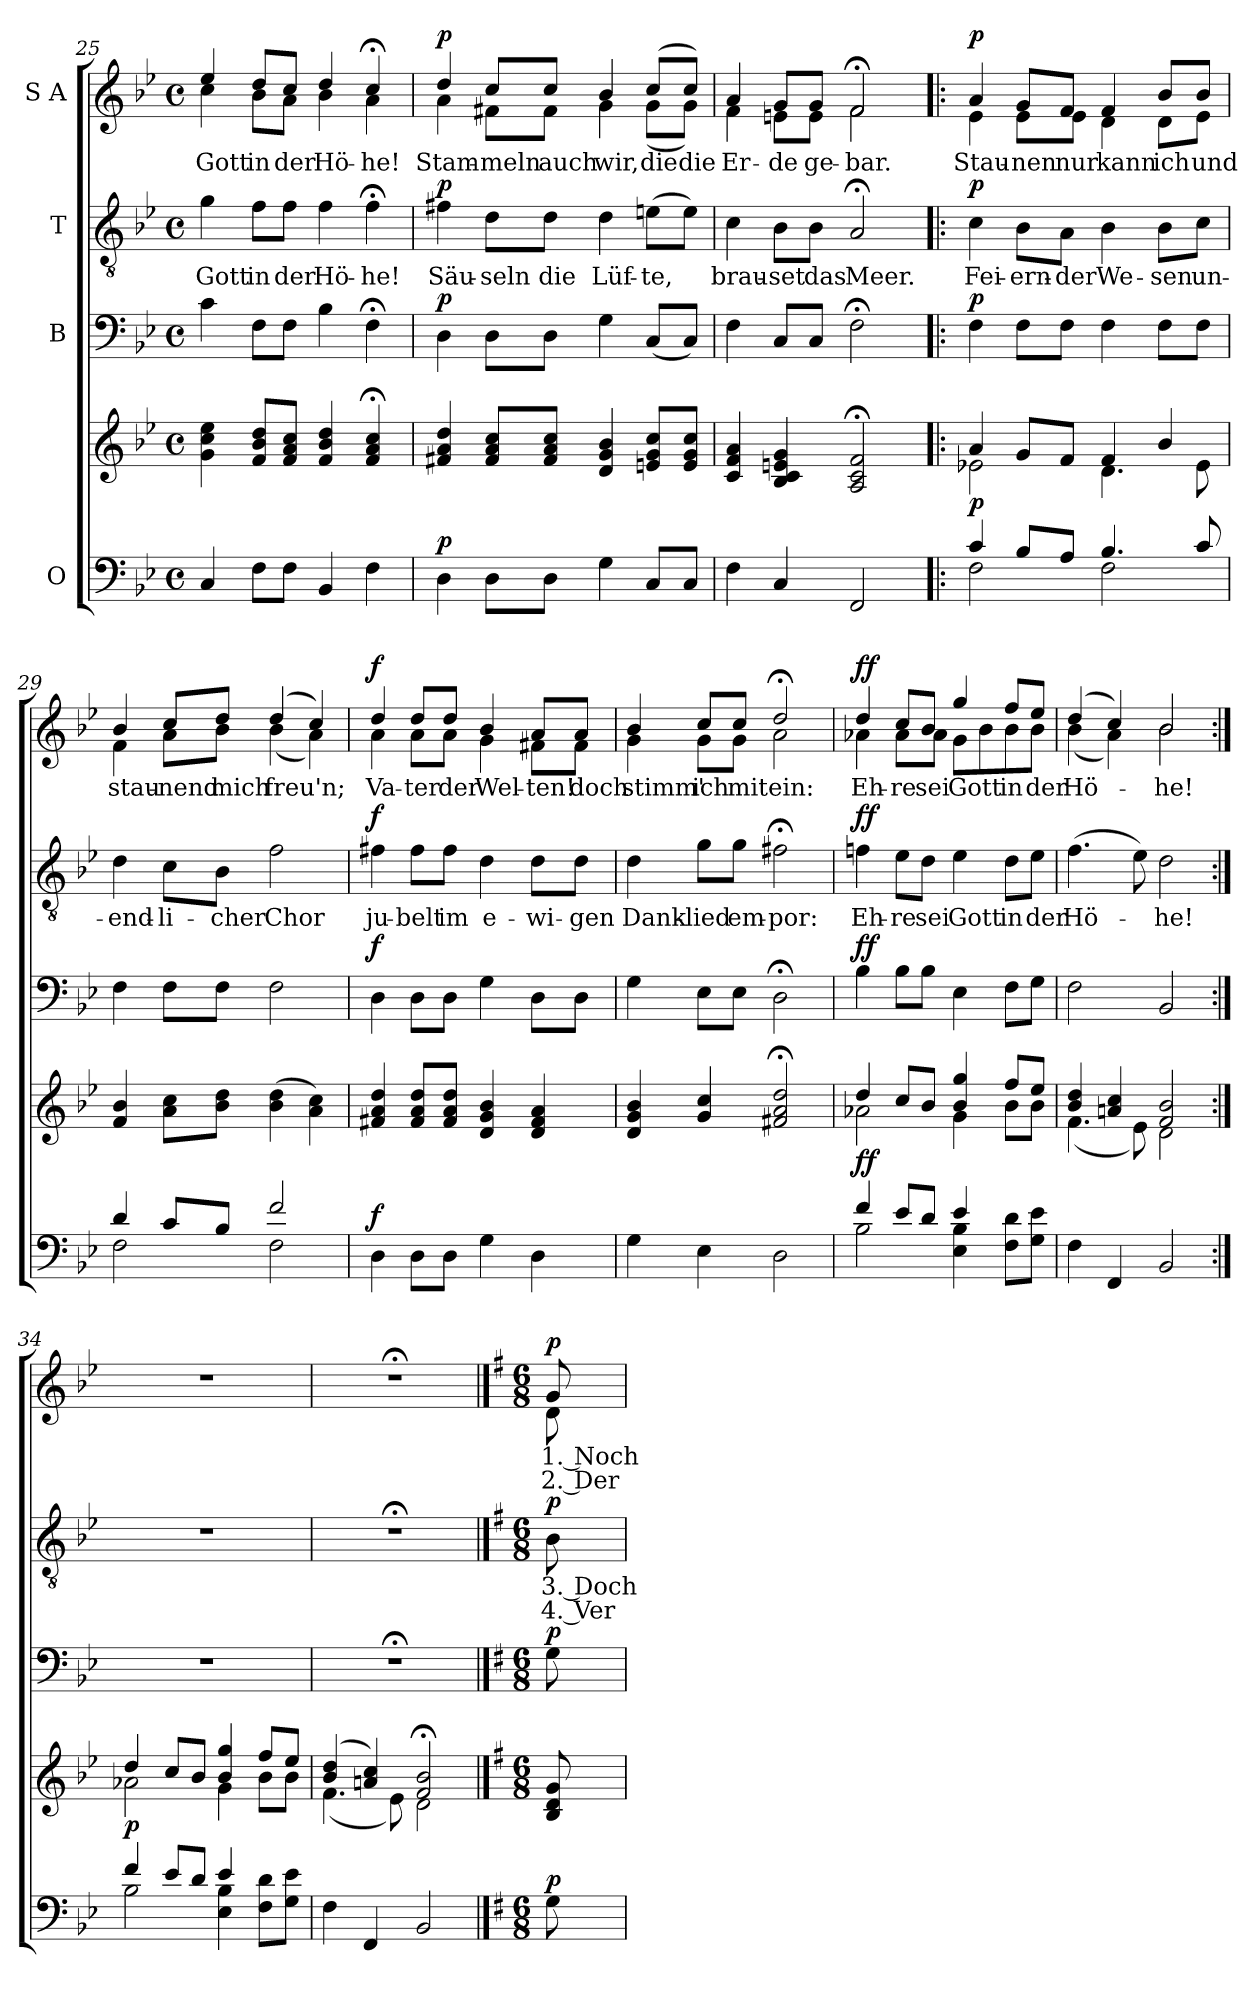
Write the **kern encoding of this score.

**kern	**kern	**dynam	**kern	**dynam	**kern	**text	**text	**dynam	**kern	**text	**text	**dynam
*part4	*part4	*part4	*part3	*part3	*part2	*part2	*part2	*part2	*part1	*part1	*part1	*part1
*staff5	*staff4	*staff4/5	*staff3	*staff3	*staff2	*staff2	*staff2	*staff2	*staff1	*staff1	*staff1	*staff1
*I"O	*	*	*I"B	*	*I"T	*	*	*	*I"S A	*	*	*
!!LO:LB:g=z
*clefF4	*clefG2	*	*clefF4	*	*clefGv2	*	*	*	*clefG2	*	*	*
*k[b-e-]	*k[b-e-]	*	*k[b-e-]	*	*k[b-e-]	*	*	*	*k[b-e-]	*	*	*
*M4/4	*M4/4	*	*M4/4	*	*M4/4	*	*	*	*M4/4	*	*	*
*met(c)	*met(c)	*	*met(c)	*	*met(c)	*	*	*	*met(c)	*	*	*
=25	=25	=25	=25	=25	=25	=25	=25	=25	=25	=25	=25	=25
!	!	!	!	!	!	!LO:LY:b	!	!	!	!LO:LY:b	!	!
*	*	*	*	*	*	*	*	*	*^	*	*	*
4C/	4g\ 4cc\ 4ee-\	.	4c\	.	4g\	Gott	.	.	4ee-/	4cc\	Gott	.	.
!	!	!	!	!	!	!LO:LY:b	!	!	!	!	!LO:LY:b	!	!
8F\L	8f/ 8b-/ 8dd/L	.	8F\L	.	8f\L	in	.	.	8dd/L	8b-\L	in	.	.
!	!	!	!	!	!	!LO:LY:b	!	!	!	!	!LO:LY:b	!	!
8F\J	8f/ 8a/ 8cc/J	.	8F\J	.	8f\J	der	.	.	8cc/J	8a\J	der	.	.
!	!	!	!	!	!	!LO:LY:b	!	!	!	!	!LO:LY:b	!	!
4BB-/	4f/ 4b-/ 4dd/	.	4B-\	.	4f\	Hö-	.	.	4dd/	4b-\	Hö-	.	.
!	!	!	!	!	!	!LO:LY:b	!	!	!	!	!LO:LY:b	!	!
4F\	4f/;< 4a/;< 4cc/;<	.	4F;<\	.	4f;<\	-he!	.	.	4cc;</	4a\	-he!	.	.
=26	=26	=26	=26	=26	=26	=26	=26	=26	=26	=26	=26	=26	=26
!	!	!LO:DY:a=2	!	!LO:DY:a	!	!LO:LY:b	!	!LO:DY:a	!	!	!LO:LY:b	!	!LO:DY:a
4D\	4f#X/ 4a/ 4dd/	p	4D\	p	4f#X\	Säu-	.	p	4dd/	4a\	Stam-	.	p
!	!	!	!	!	!	!LO:LY:b	!	!	!	!	!LO:LY:b	!	!
8D\L	8f#/ 8a/ 8cc/L	.	8D\L	.	8d\L	-seln	.	.	8cc/L	8f#X\L	-meln	.	.
!	!	!	!	!	!	!LO:LY:b	!	!	!	!	!LO:LY:b	!	!
8D\J	8f#/ 8a/ 8cc/J	.	8D\J	.	8d\J	die	.	.	8cc/J	8f#\J	auch	.	.
!	!	!	!	!	!	!LO:LY:b	!	!	!	!	!LO:LY:b	!	!
4G\	4d/ 4g/ 4b-/	.	4G\	.	4d\	Lüf-	.	.	4b-/	4g\	wir,	.	.
!	!	!	!	!	!	!LO:LY:b	!	!	!	!	!LO:LY:b	!	!
8C/L	8en/ 8g/ 8cc/L	.	(<8C/L	.	(>8en\L	-te,	.	.	(>8cc/L	(<8g\L	die	.	.
!	!	!	!	!	!	!	!	!	!	!	!LO:LY:b	!	!
8C/J	8e/ 8g/ 8cc/J	.	8C/J)	.	8e\J)	.	.	.	8cc/J)	8g\J)	die	.	.
=27	=27	=27	=27	=27	=27	=27	=27	=27	=27	=27	=27	=27	=27
!	!	!	!	!	!	!LO:LY:b	!	!	!	!	!LO:LY:b	!	!
4F\	4c/ 4f/ 4a/	.	4F\	.	4c\	brau-	.	.	4a/	4f\	Er-	.	.
!	!	!	!	!	!	!LO:LY:b	!	!	!	!	!LO:LY:b	!	!
4C/	4B-/ 4c/ 4en/ 4g/	.	8C/L	.	8B-\L	-set	.	.	8g/L	8en\L	-de	.	.
!	!	!	!	!	!	!LO:LY:b	!	!	!	!	!LO:LY:b	!	!
.	.	.	8C/J	.	8B-\J	das	.	.	8g/J	8e\J	ge-	.	.
!	!	!	!	!	!	!LO:LY:b	!	!	!	!	!LO:LY:b	!	!
2FF/	2A/;< 2c/;< 2f/;<	.	2F;<\	.	2A;</	Meer.	.	.	2f;</	2f\	-bar.	.	.
!!LO:LB:g=z	!!
=28!|:	=28!|:	=28!|:	=28!|:	=28!|:	=28!|:	=28!|:	=28!|:	=28!|:	=28!|:	=28!|:	=28!|:	=28!|:	=28!|:
*^	*^	*	*	*	*	*	*	*	*	*	*	*	*
!	!	!	!	!LO:DY:a=2	!	!LO:DY:a	!	!LO:LY:b	!	!LO:DY:a	!	!	!LO:LY:b	!	!LO:DY:a
4c/	2F\	4a/	2e-X\	p	4F\	p	4c\	Fei-	.	p	4a/	4e-\	Stau-	.	p
!	!	!	!	!	!	!	!	!LO:LY:b	!	!	!	!	!LO:LY:b	!	!
8B-/L	.	8g/L	.	.	8F\L	.	8B-\L	-ern-	.	.	8g/L	8e-\L	-nen	.	.
!	!	!	!	!	!	!	!	!LO:LY:b	!	!	!	!	!LO:LY:b	!	!
8A/J	.	8f/J	.	.	8F\J	.	8A\J	-der	.	.	8f/J	8e-\J	nur	.	.
!	!	!	!	!	!	!	!	!LO:LY:b	!	!	!	!	!LO:LY:b	!	!
4.B-/	2F\	4f/	4.d\	.	4F\	.	4B-\	We-	.	.	4f/	4d\	kann	.	.
!	!	!	!	!	!	!	!	!LO:LY:b	!	!	!	!	!LO:LY:b	!	!
.	.	4b-/	.	.	8F\L	.	8B-\L	-sen	.	.	8b-/L	8d\L	ich	.	.
!	!	!	!	!	!	!	!	!LO:LY:b	!	!	!	!	!LO:LY:b	!	!
8c/	.	.	8e-\	.	8F\J	.	8c\J	un-	.	.	8b-/J	8e-\J	und	.	.
=29	=29	=29	=29	=29	=29	=29	=29	=29	=29	=29	=29	=29	=29	=29	=29
!	!	!	!	!	!	!	!	!LO:LY:b	!	!	!	!	!LO:LY:b	!	!
*	*	*v	*v	*	*	*	*	*	*	*	*	*	*	*	*
4d/	2F\	4f/ 4b-/	.	4F\	.	4d\	-end-	.	.	4b-/	4f\	stau-	.	.
!	!	!	!	!	!	!	!LO:LY:b	!	!	!	!	!LO:LY:b	!	!
8c/L	.	8a\ 8cc\L	.	8F\L	.	8c\L	-li-	.	.	8cc/L	8a\L	-nend	.	.
!	!	!	!	!	!	!	!LO:LY:b	!	!	!	!	!LO:LY:b	!	!
8B-/J	.	8b-\ 8dd\J	.	8F\J	.	8B-\J	-cher	.	.	8dd/J	8b-\J	mich	.	.
!	!	!	!	!	!	!	!LO:LY:b	!	!	!	!	!LO:LY:b	!	!
2f/	2F\	(>4b-\ 4dd\	.	2F\	.	2f\	Chor	.	.	(>4dd/	(<4b-\	freu'n;	.	.
.	.	4a\ 4cc\)	.	.	.	.	.	.	.	4cc/)	4a\)	.	.	.
*v	*v	*	*	*	*	*	*	*	*	*	*	*	*	*
=30	=30	=30	=30	=30	=30	=30	=30	=30	=30	=30	=30	=30	=30
!	!	!LO:DY:a=2	!	!LO:DY:a	!	!LO:LY:b	!	!LO:DY:a	!	!	!LO:LY:b	!	!LO:DY:a
4D\	4f#X/ 4a/ 4dd/	f	4D\	f	4f#X\	ju-	.	f	4dd/	4a\	Va-	.	f
!	!	!	!	!	!	!LO:LY:b	!	!	!	!	!LO:LY:b	!	!
8D\L	8f#/ 8a/ 8dd/L	.	8D\L	.	8f#\L	-belt	.	.	8dd/L	8a\L	-ter	.	.
!	!	!	!	!	!	!LO:LY:b	!	!	!	!	!LO:LY:b	!	!
8D\J	8f#/ 8a/ 8dd/J	.	8D\J	.	8f#\J	im	.	.	8dd/J	8a\J	der	.	.
!	!	!	!	!	!	!LO:LY:b	!	!	!	!	!LO:LY:b	!	!
4G\	4d/ 4g/ 4b-/	.	4G\	.	4d\	e-	.	.	4b-/	4g\	Wel-	.	.
!	!	!	!	!	!	!LO:LY:b	!	!	!	!	!LO:LY:b	!	!
4D\	4d/ 4f#/ 4a/	.	8D\L	.	8d\L	-wi-	.	.	8a/L	8f#X\L	-ten!	.	.
!	!	!	!	!	!	!LO:LY:b	!	!	!	!	!LO:LY:b	!	!
.	.	.	8D\J	.	8d\J	-gen	.	.	8a/J	8f#\J	doch	.	.
!!LO:LB:g=z	!!
=31	=31	=31	=31	=31	=31	=31	=31	=31	=31	=31	=31	=31	=31
!	!	!	!	!	!	!LO:LY:b	!	!	!	!	!LO:LY:b	!	!
4G\	4d/ 4g/ 4b-/	.	4G\	.	4d\	Dank-	.	.	4b-/	4g\	stimm'	.	.
!	!	!	!	!	!	!LO:LY:b	!	!	!	!	!LO:LY:b	!	!
4E-\	4g/ 4cc/	.	8E-\L	.	8g\L	-lied	.	.	8cc/L	8g\L	ich	.	.
!	!	!	!	!	!	!LO:LY:b	!	!	!	!	!LO:LY:b	!	!
.	.	.	8E-\J	.	8g\J	em-	.	.	8cc/J	8g\J	mit	.	.
!	!	!	!	!	!	!LO:LY:b	!	!	!	!	!LO:LY:b	!	!
2D\	2f#X/;< 2a/;< 2dd/;<	.	2D;<\	.	2f#X;<\	-por:	.	.	2dd;</	2a\	ein:	.	.
=32	=32	=32	=32	=32	=32	=32	=32	=32	=32	=32	=32	=32	=32
*^	*^	*	*	*	*	*	*	*	*	*	*	*	*
!	!	!	!	!LO:DY:a=2	!	!LO:DY:a	!	!LO:LY:b	!	!LO:DY:a	!	!	!LO:LY:b	!	!LO:DY:a
4f/	2B-\	4dd/	2a-X\	ff	4B-\	ff	4fn\	Eh-	.	ff	4dd/	4a-X\	Eh-	.	ff
!	!	!	!	!	!	!	!	!LO:LY:b	!	!	!	!	!LO:LY:b	!	!
8e-/L	.	8cc/L	.	.	8B-\L	.	8e-\L	-re	.	.	8cc/L	8a-\L	-re	.	.
!	!	!	!	!	!	!	!	!LO:LY:b	!	!	!	!	!LO:LY:b	!	!
8d/J	.	8b-/J	.	.	8B-\J	.	8d\J	sei	.	.	8b-/J	8a-\J	sei	.	.
!	!	!	!	!	!	!	!	!LO:LY:b	!	!	!	!	!LO:LY:b	!	!
4e-/	4E-\ 4B-\	4b-/ 4gg/	4g\	.	4E-\	.	4e-\	Gott	.	.	4gg/	8g\L	Gott	.	.
.	.	.	.	.	.	.	.	.	.	.	.	8b-\	.	.	.
!	!	!	!	!	!	!	!	!LO:LY:b	!	!	!	!	!LO:LY:b	!	!
4ryy	8F\ 8d\L	8ff/L	8b-\L	.	8F\L	.	8d\L	in	.	.	8ff/L	8b-\	in	.	.
!	!	!	!	!	!	!	!	!LO:LY:b	!	!	!	!	!LO:LY:b	!	!
.	8G\ 8e-\J	8ee-/J	8b-\J	.	8G\J	.	8e-\J	der	.	.	8ee-/J	8b-\J	der	.	.
=33	=33	=33	=33	=33	=33	=33	=33	=33	=33	=33	=33	=33	=33	=33	=33
!	!	!	!	!	!	!	!	!LO:LY:b	!	!	!	!	!LO:LY:b	!	!
*v	*v	*	*	*	*	*	*	*	*	*	*	*	*	*	*
4F\	4b-/ 4dd/	(<4.f\	.	2F\	.	(>4.f\	Hö-	.	.	(>4dd/	(<4b-\	Hö-	.	.
4FF/	4an/ 4cc/	.	.	.	.	.	.	.	.	4cc/)	4a\)	.	.	.
.	.	8e-\)	.	.	.	8e-\)	.	.	.	.	.	.	.	.
!	!	!	!	!	!	!	!LO:LY:b	!	!	!	!	!LO:LY:b	!	!
2BB-/	2f/ 2b-/	2d\	.	2BB-/	.	2d\	-he!	.	.	2b-/	2b-\	-he!	.	.
=34:|!	=34:|!	=34:|!	=34:|!	=34:|!	=34:|!	=34:|!	=34:|!	=34:|!	=34:|!	=34:|!	=34:|!	=34:|!	=34:|!	=34:|!
*^	*	*	*	*	*	*	*	*	*	*	*	*	*	*
!	!	!	!	!LO:DY:a=2	!	!	!	!	!	!	!	!	!	!	!
*	*	*	*	*	*	*	*	*	*	*	*v	*v	*	*	*
4f/	2B-\	4dd/	2a-X\	p	1r	.	1r	.	.	.	1r	.	.	.
8e-/L	.	8cc/L	.	.	.	.	.	.	.	.	.	.	.	.
8d/J	.	8b-/J	.	.	.	.	.	.	.	.	.	.	.	.
4e-/	4E-\ 4B-\	4b-/ 4gg/	4g\	.	.	.	.	.	.	.	.	.	.	.
4ryy	8F\ 8d\L	8ff/L	8b-\L	.	.	.	.	.	.	.	.	.	.	.
.	8G\ 8e-\J	8ee-/J	8b-\J	.	.	.	.	.	.	.	.	.	.	.
*v	*v	*	*	*	*	*	*	*	*	*	*	*	*	*
=35	=35	=35	=35	=35	=35	=35	=35	=35	=35	=35	=35	=35	=35
4F\	(>4b-/ 4dd/	(<4.f\	.	1r;<	.	1r;<	.	.	.	1r;<	.	.	.
4FF/	4an/ 4cc/)	.	.	.	.	.	.	.	.	.	.	.	.
.	.	8e-\)	.	.	.	.	.	.	.	.	.	.	.
2BB-/	2f/;< 2b-/;<	2d\	.	.	.	.	.	.	.	.	.	.	.
*	*v	*v	*	*	*	*	*	*	*	*	*	*	*
!!LO:PB:g=z
==36	==36	==36	==36	==36	==36	==36	==36	==36	==36	==36	==36	==36
*k[f#]	*k[f#]	*	*k[f#]	*	*k[f#]	*	*	*	*k[f#]	*	*	*
*M6/8	*M6/8	*	*M6/8	*	*M6/8	*	*	*	*M6/8	*	*	*
*	*^	*	*	*	*	*	*	*	*	*	*	*
!	!	!	!	!	!	!	!	!	!	!LO:TX:a:B:t=Nicht zu langsam	!	!	!
!	!	!	!	!	!	!	!	!	!	!LO:TX:a:t=3. Zum Evangelium und Credo	!	!	!
!	!	!	!LO:DY:a=2	!	!LO:DY:a	!	!LO:LY:b	!LO:LY:b	!LO:DY:a	!	!LO:LY:b	!LO:LY:b	!LO:DY:a
*	*v	*v	*	*	*	*	*	*	*	*^	*	*	*
8G\	8B/ 8d/ 8g/	p	8G\	p	8B\	3. Doch	4. Ver-	p	8g/	8d\	1. Noch	2. Der	p
*	*	*	*	*	*	*	*	*	*v	*v	*	*	*
=	=	=	=	=	=	=	=	=	=	=	=	=
*-	*-	*-	*-	*-	*-	*-	*-	*-	*-	*-	*-	*-
